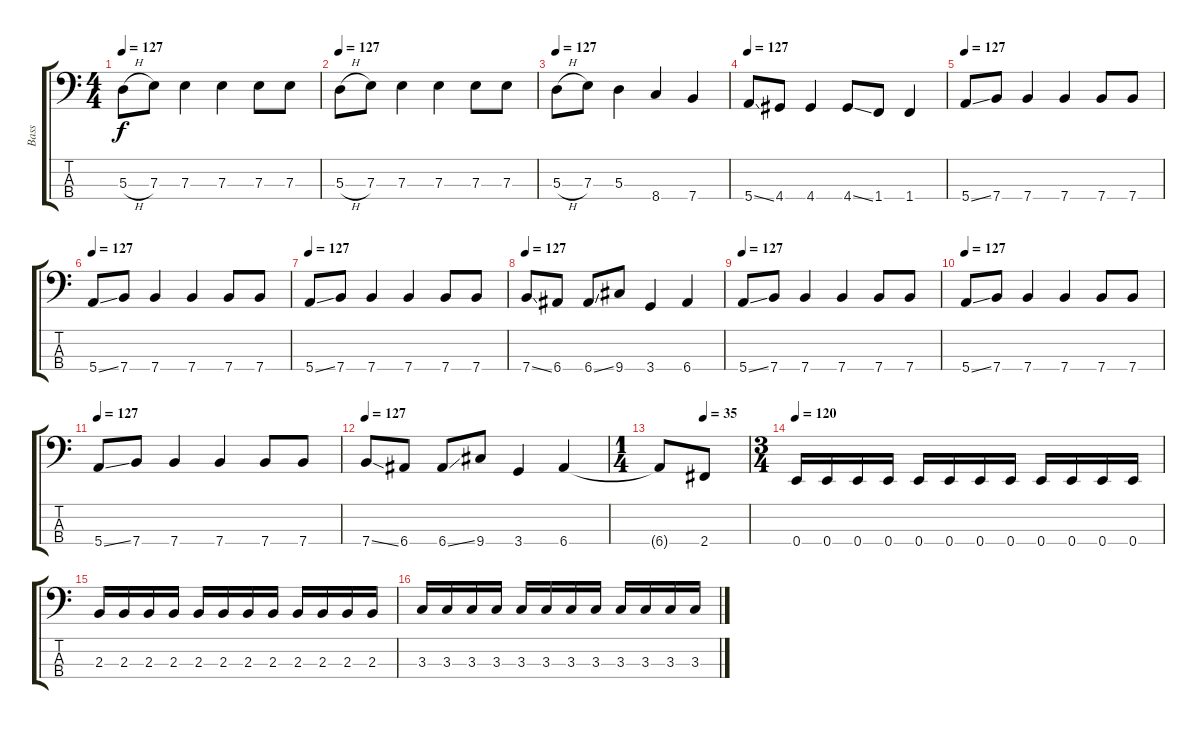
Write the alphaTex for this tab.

\track ("Bass" "Bass") {instrument electricbassfinger}
\staff {score tabs}
\tuning (G2 D2 A1 E1) {hide}
\ts (4 4)
\tempo 130
\tempo 127
\clef f4
\ks c
5.3{h}.8{dy f} 7.3.8 7.3.4 7.3.4 7.3.8 7.3.8 |
\tempo 130
\tempo 127
5.3{h}.8 7.3.8 7.3.4 7.3.4 7.3.8 7.3.8 |
\tempo 130
\tempo 127
5.3{h}.8 7.3.8 5.3.4 8.4.4 7.4.4 |
\tempo 130
\tempo 127
5.4{ss}.8 4.4.8 4.4.4 4.4{ss}.8 1.4.8 1.4.4 |
\tempo 127
5.4{ss}.8 7.4.8 7.4.4 7.4.4 7.4.8 7.4.8 |
\tempo 127
5.4{ss}.8 7.4.8 7.4.4 7.4.4 7.4.8 7.4.8 |
\tempo 127
5.4{ss}.8 7.4.8 7.4.4 7.4.4 7.4.8 7.4.8 |
\tempo 127
7.4{ss}.8 6.4.8 6.4{ss}.8 9.4.8 3.4.4 6.4.4 |
\tempo 127
5.4{ss}.8 7.4.8 7.4.4 7.4.4 7.4.8 7.4.8 |
\tempo 127
5.4{ss}.8 7.4.8 7.4.4 7.4.4 7.4.8 7.4.8 |
\tempo 127
5.4{ss}.8 7.4.8 7.4.4 7.4.4 7.4.8 7.4.8 |
\tempo 127
7.4{ss}.8 6.4.8 6.4{ss}.8 9.4.8 3.4.4 6.4.4 |
\ts (1 4)
\tempo (35 0.5)
6.4{t}.8 2.4.8 |
\ts (3 4)
\tempo 120
0.4.16 0.4.16 0.4.16 0.4.16 0.4.16 0.4.16 0.4.16 0.4.16 0.4.16 0.4.16 0.4.16 0.4.16 |
2.3.16 2.3.16 2.3.16 2.3.16 2.3.16 2.3.16 2.3.16 2.3.16 2.3.16 2.3.16 2.3.16 2.3.16 |
3.3.16 3.3.16 3.3.16 3.3.16 3.3.16 3.3.16 3.3.16 3.3.16 3.3.16 3.3.16 3.3.16 3.3.16
